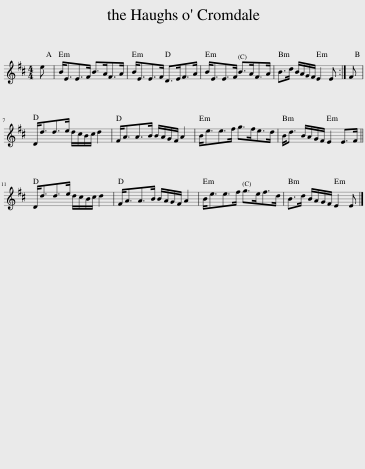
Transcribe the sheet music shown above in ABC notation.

X:1
L:1/8
M:4/4
I:linebreak $
K:D
V:1 treble
V:1
 e | B<EE>F B>AF>A | B<EE>F D>EF>A | B<EE>F B>AF>A | B>d B/A/G/F/ E2 E :| %5
 F |$ D<dd>e d/c/B/c/ d2 | F<AA>B B/A/G/F/ A2 | B<ee>f g>fe>d | B<d B/A/G/F/ E2 E>F ||$ %10
 D<dd>e d/c/B/c/ d2 | F<AA>B B/A/G/F/ A2 | B<ee>f g>ef>d | B>d B/A/G/F/ E2 E |] %14
